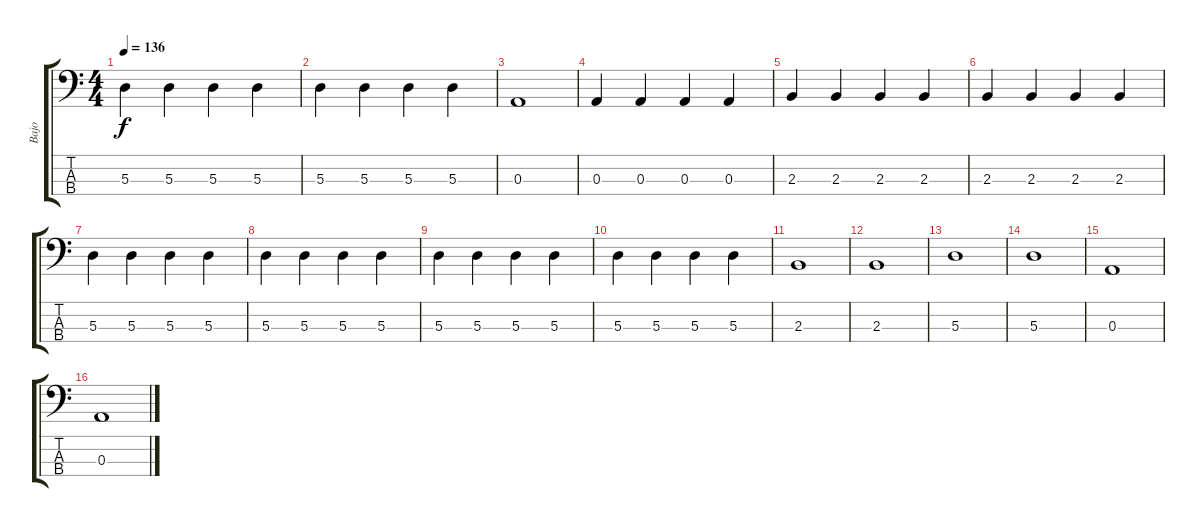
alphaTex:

\track ("Bajo" "Bajo") {instrument electricbasspick}
\staff {score tabs}
\tuning (G2 D2 A1 E1) {hide}
\ts (4 4)
\tempo 136
\clef f4
\ks c
5.3.4{dy f} 5.3.4 5.3.4 5.3.4 |
5.3.4 5.3.4 5.3.4 5.3.4 |
0.3.1 |
0.3.4 0.3.4 0.3.4 0.3.4 |
2.3.4 2.3.4 2.3.4 2.3.4 |
2.3.4 2.3.4 2.3.4 2.3.4 |
5.3.4 5.3.4 5.3.4 5.3.4 |
5.3.4 5.3.4 5.3.4 5.3.4 |
5.3.4 5.3.4 5.3.4 5.3.4 |
5.3.4 5.3.4 5.3.4 5.3.4 |
2.3.1 |
2.3.1 |
5.3.1 |
5.3.1 |
0.3.1 |
0.3.1
